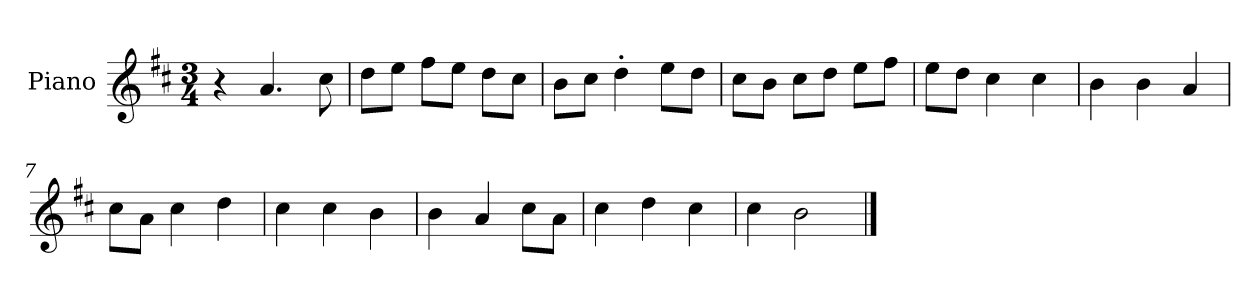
**kern
*part1
*staff1
*I"Piano
*I'P-no
*clefG2
*k[f#c#]
*M3/4
*MM179
=1
4r
4.a/
8cc#\
=2
8dd\L
8ee\J
8ff#\L
8ee\J
8dd\L
8cc#\J
=3
8b\L
8cc#\J
4dd'\
8ee\L
8dd\J
=4
8cc#\L
8b\J
8cc#\L
8dd\J
8ee\L
8ff#\J
=5
8ee\L
8dd\J
4cc#\
4cc#\
=6
4b\
4b\
4a/
=7
8cc#\L
8a\J
4cc#\
4dd\
=8
4cc#\
4cc#\
4b\
!!LO:LB:g=z
=9
4b\
4a/
8cc#\L
8a\J
=10
4cc#\
4dd\
4cc#\
=11
4cc#\
2b\
==
*-
